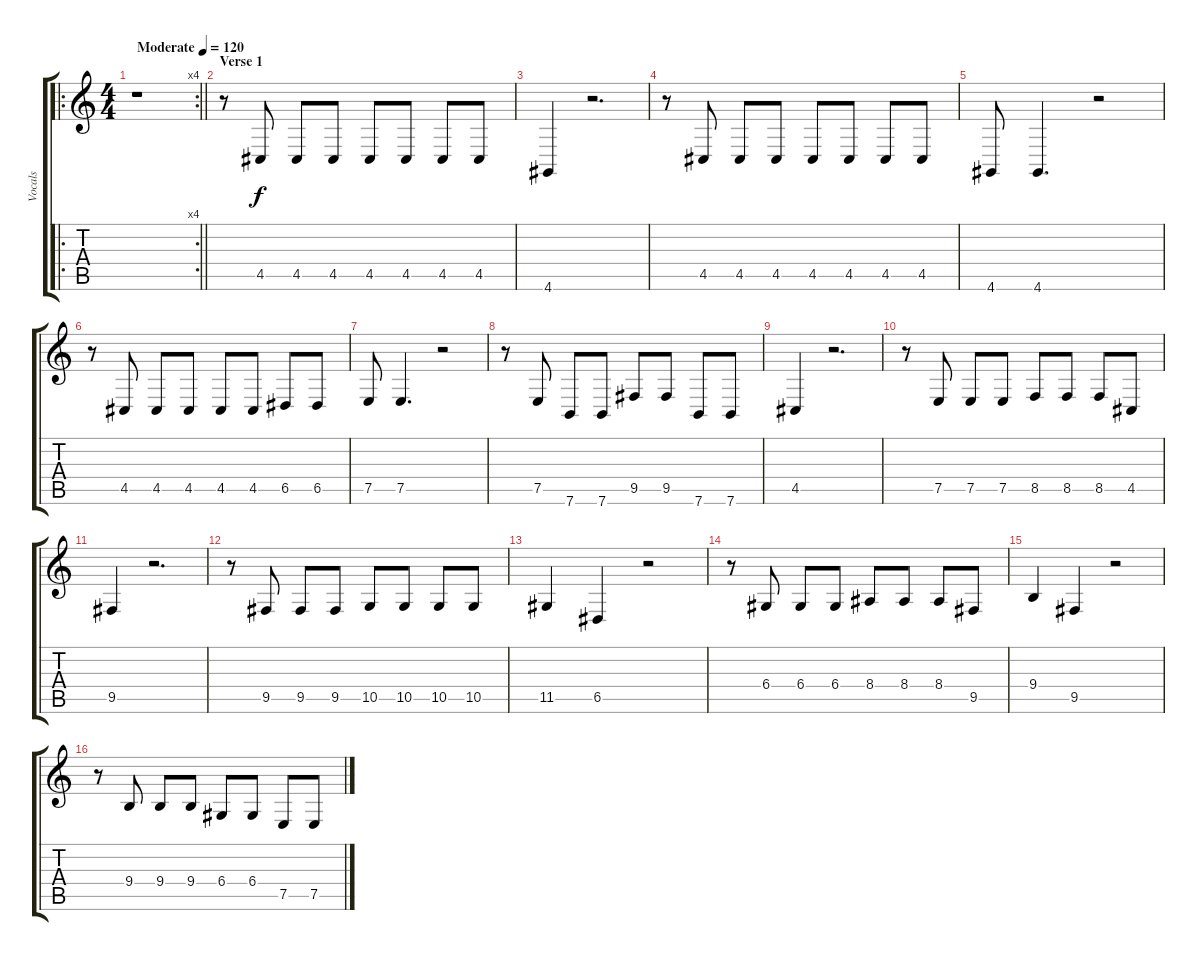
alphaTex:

\track ("Vocals" "Vocals") {instrument tuba}
\staff {score tabs}
\tuning (E4 B3 G3 D3 A2 E2) {hide}
\ro
\rc 4
\ts (4 4)
\tempo (120 "Moderate")
\clef g2
\barLineRight lightlight
\ks c
r.1{dy f instrument tuba} |
\section ("" "Verse 1")
r.8 4.5.8 4.5.8 4.5.8 4.5.8 4.5.8 4.5.8 4.5.8 |
4.6.4 r.2{d} |
r.8 4.5.8 4.5.8 4.5.8 4.5.8 4.5.8 4.5.8 4.5.8 |
4.6.8 4.6.4{d} r.2 |
r.8 4.5.8 4.5.8 4.5.8 4.5.8 4.5.8 6.5.8 6.5.8 |
7.5.8 7.5.4{d} r.2 |
r.8 7.5.8 7.6.8 7.6.8 9.5.8 9.5.8 7.6.8 7.6.8 |
4.5.4 r.2{d} |
r.8 7.5.8 7.5.8 7.5.8 8.5.8 8.5.8 8.5.8 4.5.8 |
9.5.4 r.2{d} |
r.8 9.5.8 9.5.8 9.5.8 10.5.8 10.5.8 10.5.8 10.5.8 |
11.5.4 6.5.4 r.2 |
r.8 6.4.8 6.4.8 6.4.8 8.4.8 8.4.8 8.4.8 9.5.8 |
9.4.4 9.5.4 r.2 |
r.8 9.4.8 9.4.8 9.4.8 6.4.8 6.4.8 7.5.8 7.5.8
